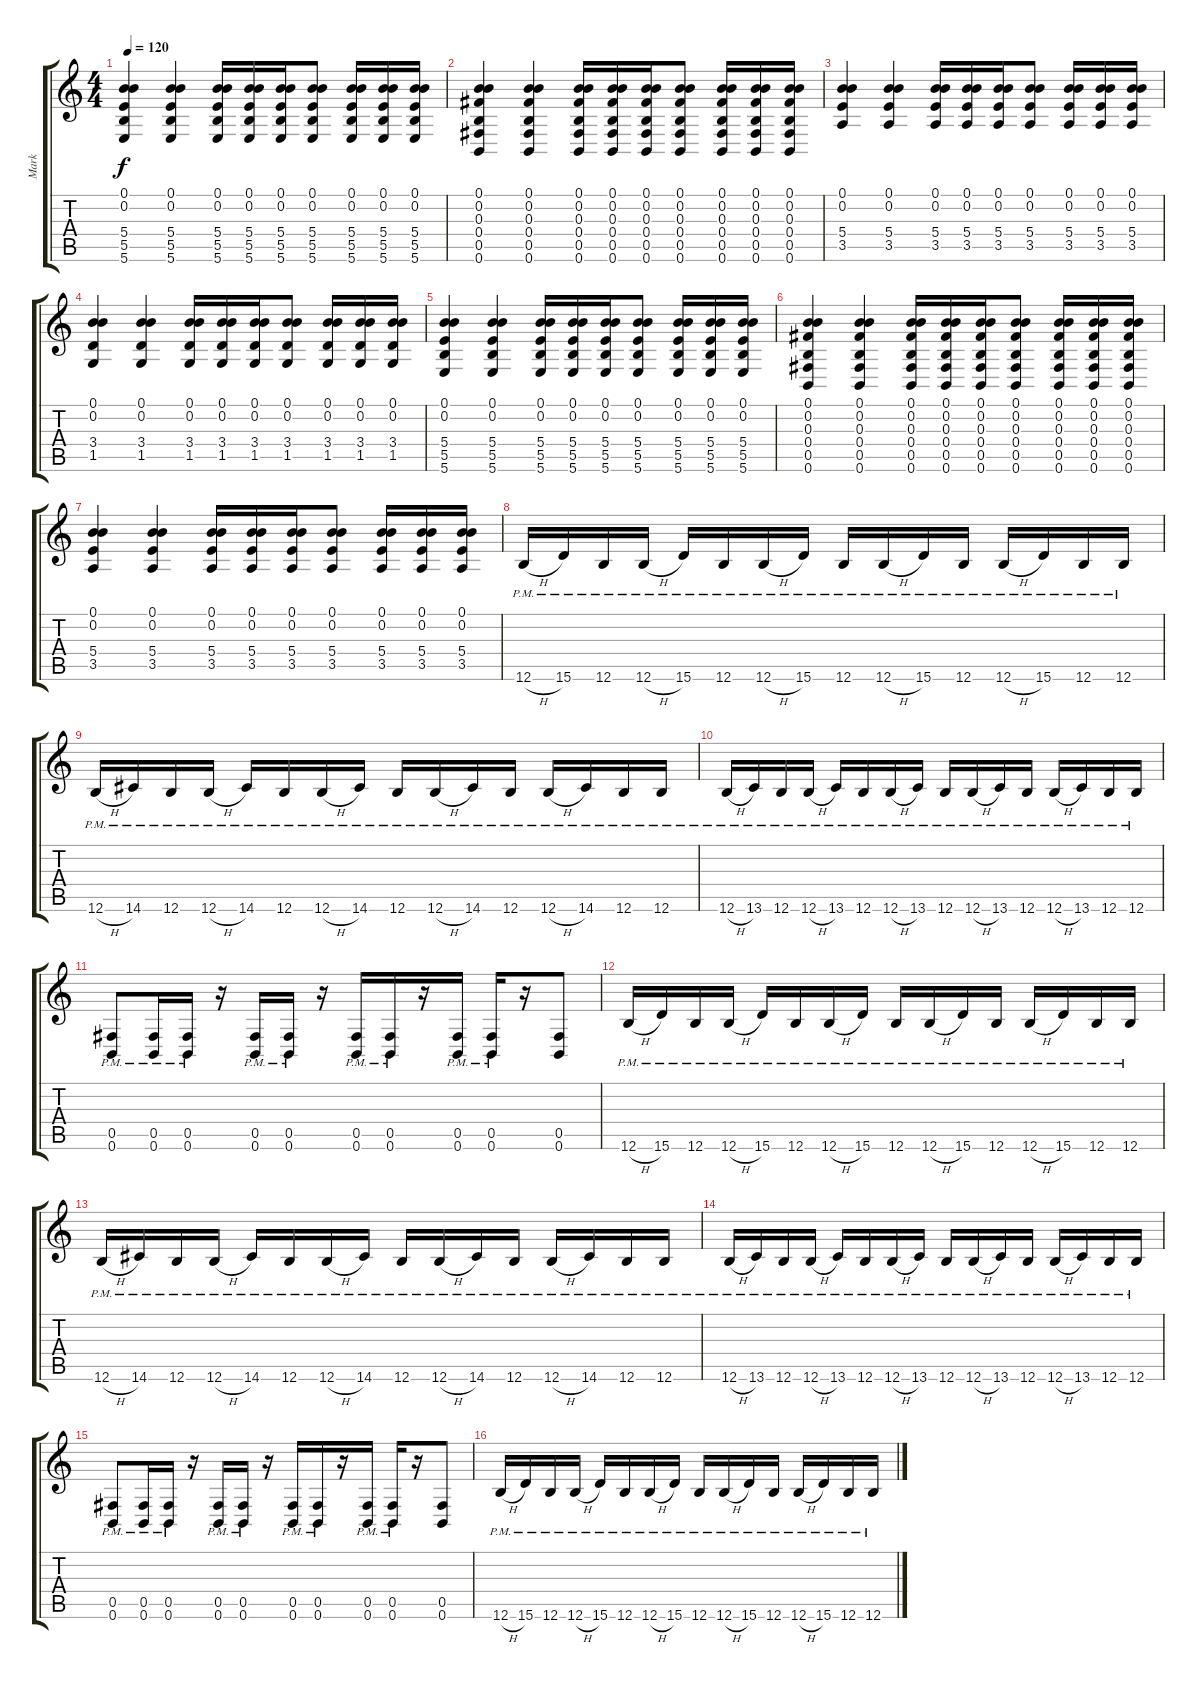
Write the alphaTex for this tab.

\track ("Mark" "Mark") {instrument overdrivenguitar}
\staff {score tabs}
\tuning (B3 B3 Gb3 B2 Gb2 B1) {hide}
\ts (4 4)
\tempo 120
\clef g2
\ks c
(0.1 0.2 5.4 5.5 5.6).4{dy f} (0.1 0.2 5.4 5.5 5.6).4 (0.1 0.2 5.4 5.5 5.6).16 (0.1 0.2 5.4 5.5 5.6).16 (0.1 0.2 5.4 5.5 5.6).16 (0.1 0.2 5.4 5.5 5.6).8 (0.1 0.2 5.4 5.5 5.6).16 (0.1 0.2 5.4 5.5 5.6).16 (0.1 0.2 5.4 5.5 5.6).16 |
(0.1 0.2 0.3 0.4 0.5 0.6).4 (0.1 0.2 0.3 0.4 0.5 0.6).4 (0.1 0.2 0.3 0.4 0.5 0.6).16 (0.1 0.2 0.3 0.4 0.5 0.6).16 (0.1 0.2 0.3 0.4 0.5 0.6).16 (0.1 0.2 0.3 0.4 0.5 0.6).8 (0.1 0.2 0.3 0.4 0.5 0.6).16 (0.1 0.2 0.3 0.4 0.5 0.6).16 (0.1 0.2 0.3 0.4 0.5 0.6).16 |
(0.1 0.2 5.4 3.5).4 (0.1 0.2 5.4 3.5).4 (0.1 0.2 5.4 3.5).16 (0.1 0.2 5.4 3.5).16 (0.1 0.2 5.4 3.5).16 (0.1 0.2 5.4 3.5).8 (0.1 0.2 5.4 3.5).16 (0.1 0.2 5.4 3.5).16 (0.1 0.2 5.4 3.5).16 |
(0.1 0.2 3.4 1.5).4 (0.1 0.2 3.4 1.5).4 (0.1 0.2 3.4 1.5).16 (0.1 0.2 3.4 1.5).16 (0.1 0.2 3.4 1.5).16 (0.1 0.2 3.4 1.5).8 (0.1 0.2 3.4 1.5).16 (0.1 0.2 3.4 1.5).16 (0.1 0.2 3.4 1.5).16 |
(0.1 0.2 5.4 5.5 5.6).4 (0.1 0.2 5.4 5.5 5.6).4 (0.1 0.2 5.4 5.5 5.6).16 (0.1 0.2 5.4 5.5 5.6).16 (0.1 0.2 5.4 5.5 5.6).16 (0.1 0.2 5.4 5.5 5.6).8 (0.1 0.2 5.4 5.5 5.6).16 (0.1 0.2 5.4 5.5 5.6).16 (0.1 0.2 5.4 5.5 5.6).16 |
(0.1 0.2 0.3 0.4 0.5 0.6).4 (0.1 0.2 0.3 0.4 0.5 0.6).4 (0.1 0.2 0.3 0.4 0.5 0.6).16 (0.1 0.2 0.3 0.4 0.5 0.6).16 (0.1 0.2 0.3 0.4 0.5 0.6).16 (0.1 0.2 0.3 0.4 0.5 0.6).8 (0.1 0.2 0.3 0.4 0.5 0.6).16 (0.1 0.2 0.3 0.4 0.5 0.6).16 (0.1 0.2 0.3 0.4 0.5 0.6).16 |
(0.1 0.2 5.4 3.5).4 (0.1 0.2 5.4 3.5).4 (0.1 0.2 5.4 3.5).16 (0.1 0.2 5.4 3.5).16 (0.1 0.2 5.4 3.5).16 (0.1 0.2 5.4 3.5).8 (0.1 0.2 5.4 3.5).16 (0.1 0.2 5.4 3.5).16 (0.1 0.2 5.4 3.5).16 |
12.6{h pm}.16 15.6{pm}.16 12.6{pm}.16 12.6{h pm}.16 15.6{pm}.16 12.6{pm}.16 12.6{h pm}.16 15.6{pm}.16 12.6{pm}.16 12.6{h pm}.16 15.6{pm}.16 12.6{pm}.16 12.6{h pm}.16 15.6{pm}.16 12.6{pm}.16 12.6{pm}.16 |
12.6{h pm}.16 14.6{pm}.16 12.6{pm}.16 12.6{h pm}.16 14.6{pm}.16 12.6{pm}.16 12.6{h pm}.16 14.6{pm}.16 12.6{pm}.16 12.6{h pm}.16 14.6{pm}.16 12.6{pm}.16 12.6{h pm}.16 14.6{pm}.16 12.6{pm}.16 12.6{pm}.16 |
12.6{h pm}.16 13.6{pm}.16 12.6{pm}.16 12.6{h pm}.16 13.6{pm}.16 12.6{pm}.16 12.6{h pm}.16 13.6{pm}.16 12.6{pm}.16 12.6{h pm}.16 13.6{pm}.16 12.6{pm}.16 12.6{h pm}.16 13.6{pm}.16 12.6{pm}.16 12.6{pm}.16 |
(0.5{pm} 0.6{pm}).8 (0.5{pm} 0.6{pm}).16 (0.5{pm} 0.6{pm}).16 r.16 (0.5{pm} 0.6{pm}).16 (0.5{pm} 0.6{pm}).16 r.16 (0.5{pm} 0.6{pm}).16 (0.5{pm} 0.6{pm}).16 r.16 (0.5{pm} 0.6{pm}).16 (0.5{pm} 0.6{pm}).16 r.16 (0.5 0.6).8 |
12.6{h pm}.16 15.6{pm}.16 12.6{pm}.16 12.6{h pm}.16 15.6{pm}.16 12.6{pm}.16 12.6{h pm}.16 15.6{pm}.16 12.6{pm}.16 12.6{h pm}.16 15.6{pm}.16 12.6{pm}.16 12.6{h pm}.16 15.6{pm}.16 12.6{pm}.16 12.6{pm}.16 |
12.6{h pm}.16 14.6{pm}.16 12.6{pm}.16 12.6{h pm}.16 14.6{pm}.16 12.6{pm}.16 12.6{h pm}.16 14.6{pm}.16 12.6{pm}.16 12.6{h pm}.16 14.6{pm}.16 12.6{pm}.16 12.6{h pm}.16 14.6{pm}.16 12.6{pm}.16 12.6{pm}.16 |
12.6{h pm}.16 13.6{pm}.16 12.6{pm}.16 12.6{h pm}.16 13.6{pm}.16 12.6{pm}.16 12.6{h pm}.16 13.6{pm}.16 12.6{pm}.16 12.6{h pm}.16 13.6{pm}.16 12.6{pm}.16 12.6{h pm}.16 13.6{pm}.16 12.6{pm}.16 12.6{pm}.16 |
(0.5{pm} 0.6{pm}).8 (0.5{pm} 0.6{pm}).16 (0.5{pm} 0.6{pm}).16 r.16 (0.5{pm} 0.6{pm}).16 (0.5{pm} 0.6{pm}).16 r.16 (0.5{pm} 0.6{pm}).16 (0.5{pm} 0.6{pm}).16 r.16 (0.5{pm} 0.6{pm}).16 (0.5{pm} 0.6{pm}).16 r.16 (0.5 0.6).8 |
12.6{h pm}.16 15.6{pm}.16 12.6{pm}.16 12.6{h pm}.16 15.6{pm}.16 12.6{pm}.16 12.6{h pm}.16 15.6{pm}.16 12.6{pm}.16 12.6{h pm}.16 15.6{pm}.16 12.6{pm}.16 12.6{h pm}.16 15.6{pm}.16 12.6{pm}.16 12.6{pm}.16
